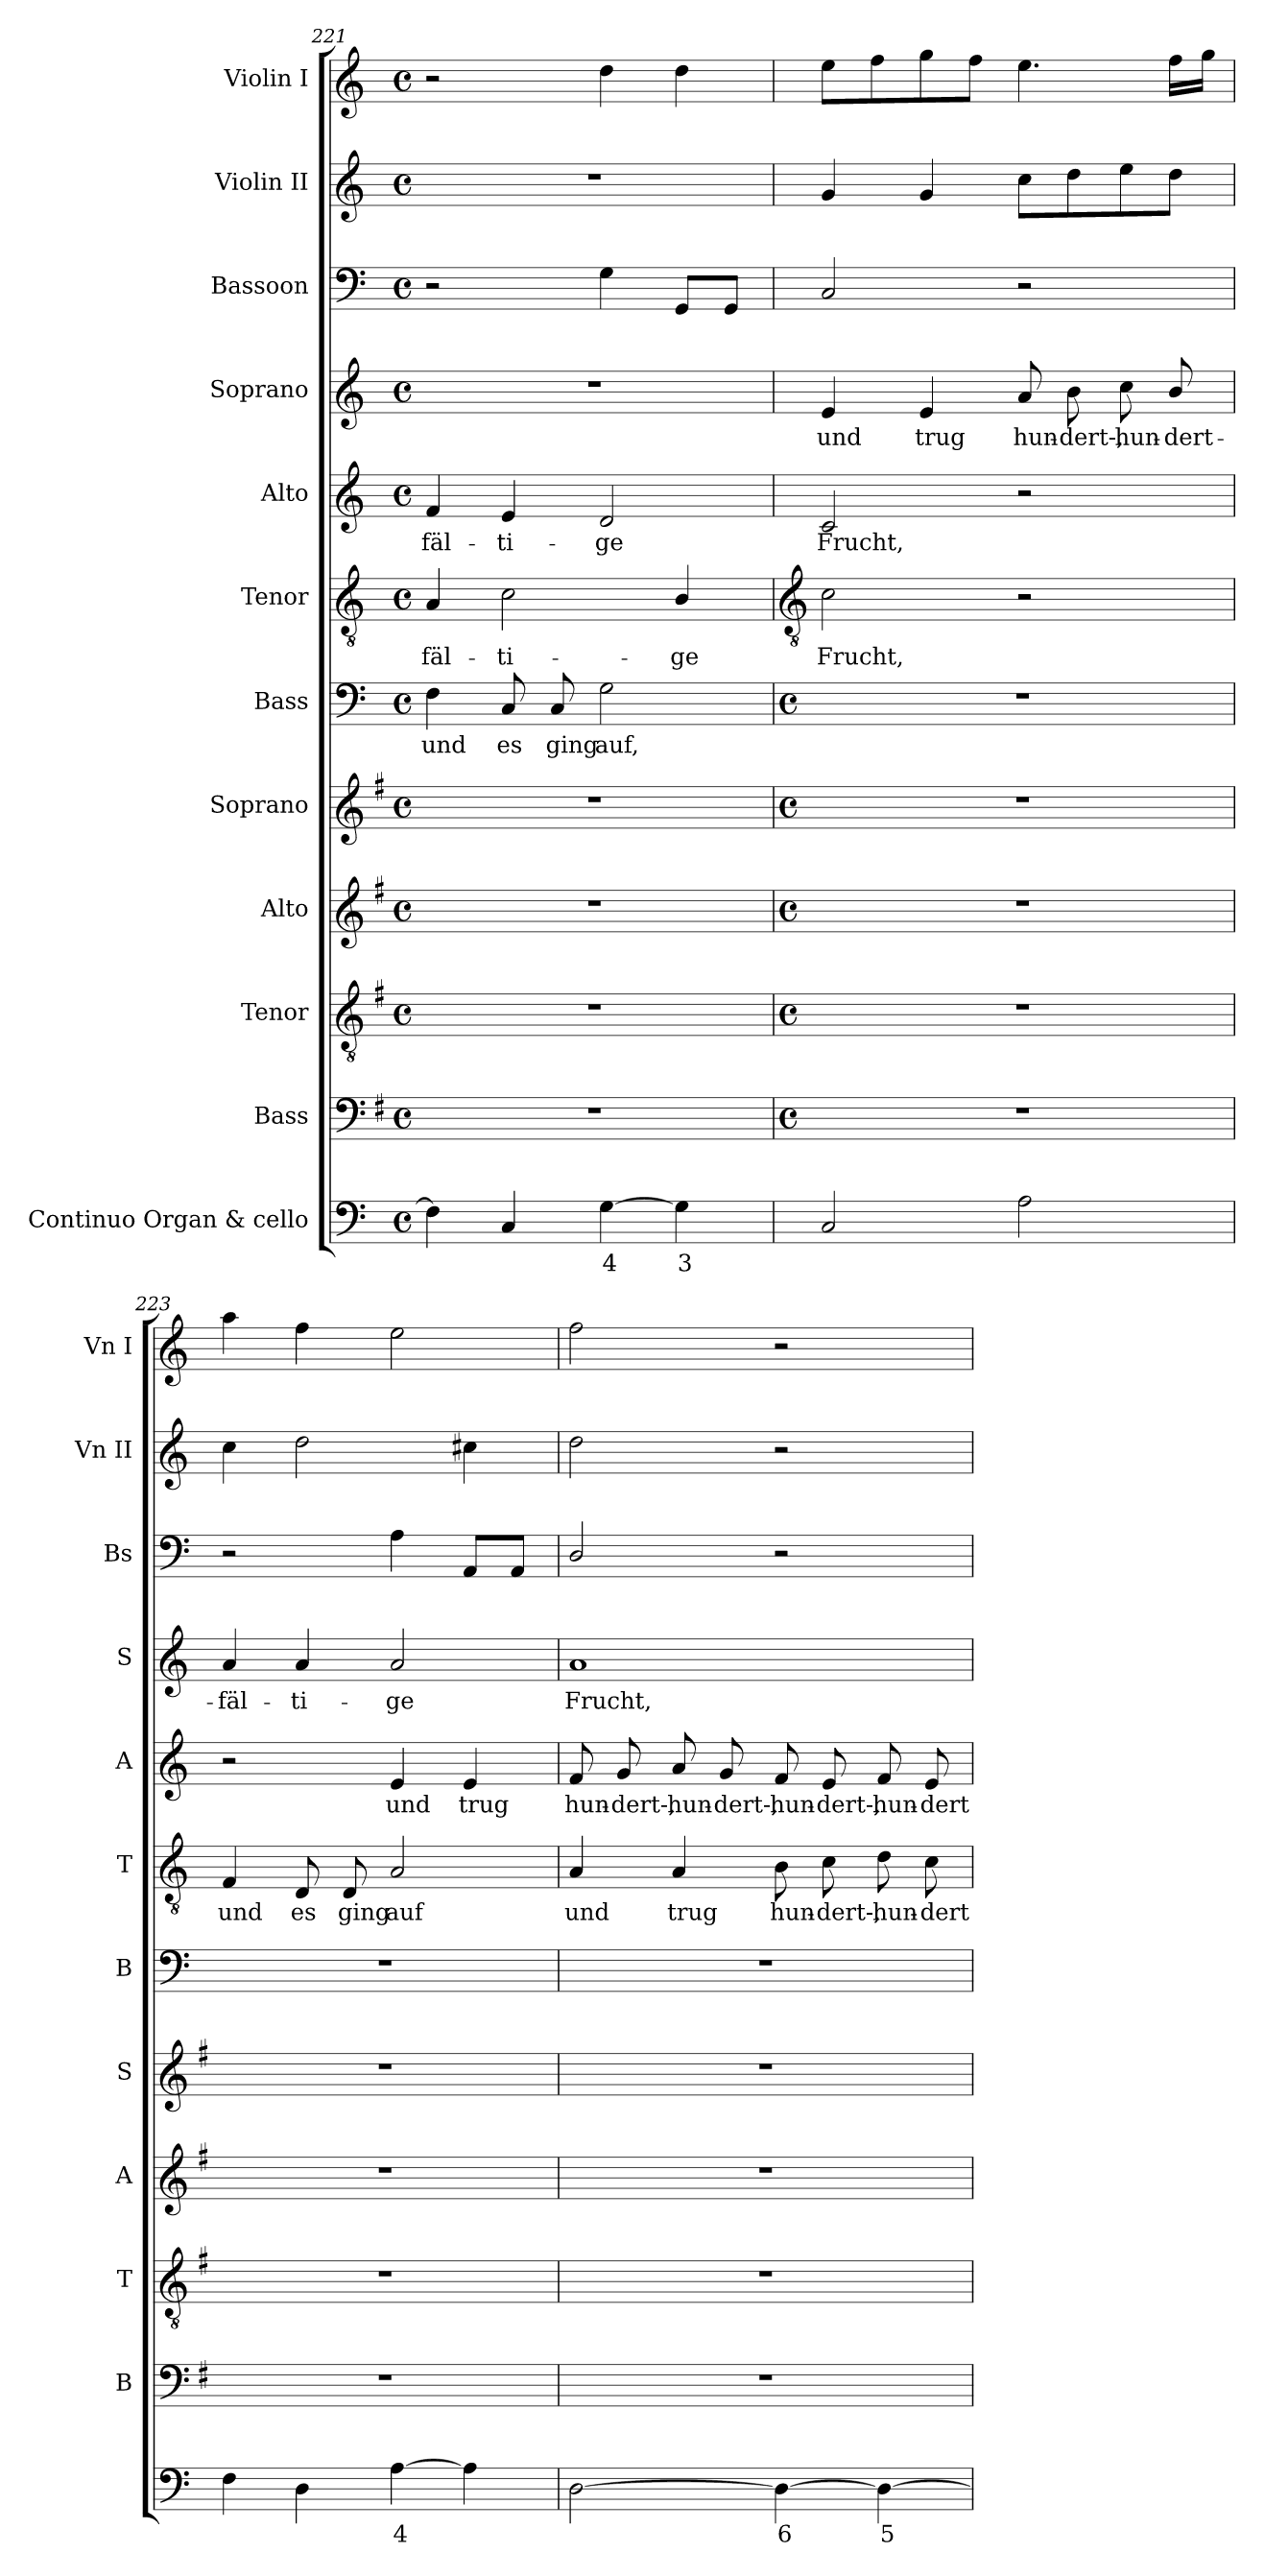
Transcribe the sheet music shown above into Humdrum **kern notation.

**kern	**text	**kern	**kern	**kern	**kern	**kern	**text	**kern	**text	**kern	**text	**kern	**text	**kern	**kern	**kern
*part12	*part12	*part11	*part10	*part9	*part8	*part7	*part7	*part6	*part6	*part5	*part5	*part4	*part4	*part3	*part2	*part1
*staff12	*staff12	*staff11	*staff10	*staff9	*staff8	*staff7	*staff7	*staff6	*staff6	*staff5	*staff5	*staff4	*staff4	*staff3	*staff2	*staff1
*I"Continuo Organ & cello	*	*I"Bass	*I"Tenor	*I"Alto	*I"Soprano	*I"Bass	*	*I"Tenor	*	*I"Alto	*	*I"Soprano	*	*I"Bassoon	*I"Violin II	*I"Violin I
*	*	*I'B	*I'T	*I'A	*I'S	*I'B	*	*I'T	*	*I'A	*	*I'S	*	*I'Bs	*I'Vn II	*I'Vn I
*clefF4	*	*clefF4	*clefGv2	*clefG2	*clefG2	*clefF4	*	*clefGv2	*	*clefG2	*	*clefG2	*	*clefF4	*clefG2	*clefG2
*	*	*ITrd4c7	*ITrd4c7	*ITrd4c7	*ITrd4c7	*	*	*	*	*	*	*	*	*	*	*
*k[]	*	*k[]	*k[]	*k[]	*k[]	*k[]	*	*k[]	*	*k[]	*	*k[]	*	*k[]	*k[]	*k[]
*C:	*	*C:	*C:	*C:	*C:	*C:	*	*C:	*	*C:	*	*C:	*	*C:	*C:	*C:
*M4/4	*	*M4/4	*M4/4	*M4/4	*M4/4	*M4/4	*	*M4/4	*	*M4/4	*	*M4/4	*	*M4/4	*M4/4	*M4/4
*met(c)	*	*met(c)	*met(c)	*met(c)	*met(c)	*met(c)	*	*met(c)	*	*met(c)	*	*met(c)	*	*met(c)	*met(c)	*met(c)
=221	=221	=221	=221	=221	=221	=221	=221	=221	=221	=221	=221	=221	=221	=221	=221	=221
!	!	!	!	!	!	!	!LO:LY:b	!	!LO:LY:b	!	!LO:LY:b	!	!	!	!	!
4F]	.	1r	1r	1r	1r	4F	und	4A	-fäl-	4f	-fäl-	1r	.	2r	1r	2r
!	!	!	!	!	!	!	!LO:LY:b	!	!LO:LY:b	!	!LO:LY:b	!	!	!	!	!
4C	.	.	.	.	.	8C	es	2c	-ti-	4e	-ti-	.	.	.	.	.
!	!	!	!	!	!	!	!LO:LY:b	!	!	!	!	!	!	!	!	!
.	.	.	.	.	.	8C	ging	.	.	.	.	.	.	.	.	.
!	!LO:LY:b	!	!	!	!	!	!LO:LY:b	!	!	!	!LO:LY:b	!	!	!	!	!
[4G	4	.	.	.	.	2G	auf,	.	.	2d	-ge	.	.	4G	.	4dd
!	!LO:LY:b	!	!	!	!	!	!	!	!LO:LY:b	!	!	!	!	!	!	!
4G]	3	.	.	.	.	.	.	4B/	-ge	.	.	.	.	8GGL	.	4dd
.	.	.	.	.	.	.	.	.	.	.	.	.	.	8GGJ	.	.
!!LO:LB:g=z
=222	=222	=222	=222	=222	=222	=222	=222	=222	=222	=222	=222	=222	=222	=222	=222	=222
*	*	*	*	*	*	*	*	*clefGv2	*	*	*	*	*	*	*	*
*	*	*M4/4	*M4/4	*M4/4	*M4/4	*M4/4	*	*	*	*	*	*	*	*	*	*
*	*	*met(c)	*met(c)	*met(c)	*met(c)	*met(c)	*	*	*	*	*	*	*	*	*	*
!	!	!	!	!	!	!	!	!	!LO:LY:b	!	!LO:LY:b	!	!LO:LY:b	!	!	!
2C	.	1r	1r	1r	1r	1r	.	2c	Frucht,	2c	Frucht,	4e	und	2C	4g	8eeL
.	.	.	.	.	.	.	.	.	.	.	.	.	.	.	.	8ff
!	!	!	!	!	!	!	!	!	!	!	!	!	!LO:LY:b	!	!	!
.	.	.	.	.	.	.	.	.	.	.	.	4e	trug	.	4g	8gg
.	.	.	.	.	.	.	.	.	.	.	.	.	.	.	.	8ffJ
!	!	!	!	!	!	!	!	!	!	!	!	!	!LO:LY:b	!	!	!
2A	.	.	.	.	.	.	.	2r	.	2r	.	8a	hun-	2r	8ccL	4.ee
!	!	!	!	!	!	!	!	!	!	!	!	!	!LO:LY:b	!	!	!
.	.	.	.	.	.	.	.	.	.	.	.	8b	-dert-,	.	8dd	.
!	!	!	!	!	!	!	!	!	!	!	!	!	!LO:LY:b	!	!	!
.	.	.	.	.	.	.	.	.	.	.	.	8cc	hun-	.	8ee	.
!	!	!	!	!	!	!	!	!	!	!	!	!	!LO:LY:b	!	!	!
.	.	.	.	.	.	.	.	.	.	.	.	8b/	-dert-	.	8ddJ	16ffLL
.	.	.	.	.	.	.	.	.	.	.	.	.	.	.	.	16ggJJ
=223	=223	=223	=223	=223	=223	=223	=223	=223	=223	=223	=223	=223	=223	=223	=223	=223
!	!	!	!	!	!	!	!	!	!LO:LY:b	!	!	!	!LO:LY:b	!	!	!
4F	.	1r	1r	1r	1r	1r	.	4F	und	2r	.	4a	-fäl-	2r	4cc	4aa
!	!	!	!	!	!	!	!	!	!LO:LY:b	!	!	!	!LO:LY:b	!	!	!
4D	.	.	.	.	.	.	.	8D	es	.	.	4a	-ti-	.	2dd	4ff
!	!	!	!	!	!	!	!	!	!LO:LY:b	!	!	!	!	!	!	!
.	.	.	.	.	.	.	.	8D	ging	.	.	.	.	.	.	.
!	!LO:LY:b	!	!	!	!	!	!	!	!LO:LY:b	!	!LO:LY:b	!	!LO:LY:b	!	!	!
[4A	4	.	.	.	.	.	.	2A	auf	4e	und	2a	-ge	4A	.	2ee
!	!	!	!	!	!	!	!	!	!	!	!LO:LY:b	!	!	!	!	!
4A]	.	.	.	.	.	.	.	.	.	4e	trug	.	.	8AAL	4cc#X	.
.	.	.	.	.	.	.	.	.	.	.	.	.	.	8AAJ	.	.
=224	=224	=224	=224	=224	=224	=224	=224	=224	=224	=224	=224	=224	=224	=224	=224	=224
!	!	!	!	!	!	!	!	!	!LO:LY:b	!	!LO:LY:b	!	!LO:LY:b	!	!	!
[2D	.	1r	1r	1r	1r	1r	.	4A	und	8f	hun-	1a	Frucht,	2D/	2dd	2ff
!	!	!	!	!	!	!	!	!	!	!	!LO:LY:b	!	!	!	!	!
.	.	.	.	.	.	.	.	.	.	8g	-dert-,	.	.	.	.	.
!	!	!	!	!	!	!	!	!	!LO:LY:b	!	!LO:LY:b	!	!	!	!	!
.	.	.	.	.	.	.	.	4A	trug	8a	hun-	.	.	.	.	.
!	!	!	!	!	!	!	!	!	!	!	!LO:LY:b	!	!	!	!	!
.	.	.	.	.	.	.	.	.	.	8g	-dert-,	.	.	.	.	.
!	!LO:LY:b	!	!	!	!	!	!	!	!LO:LY:b	!	!LO:LY:b	!	!	!	!	!
4D_	6	.	.	.	.	.	.	8B	hun-	8f	hun-	.	.	2r	2r	2r
!	!	!	!	!	!	!	!	!	!LO:LY:b	!	!LO:LY:b	!	!	!	!	!
.	.	.	.	.	.	.	.	8c	-dert-,	8e	-dert-,	.	.	.	.	.
!	!LO:LY:b	!	!	!	!	!	!	!	!LO:LY:b	!	!LO:LY:b	!	!	!	!	!
4D_	5	.	.	.	.	.	.	8d	hun-	8f	hun-	.	.	.	.	.
!	!	!	!	!	!	!	!	!	!LO:LY:b	!	!LO:LY:b	!	!	!	!	!
.	.	.	.	.	.	.	.	8c	-dert-	8e	-dert-	.	.	.	.	.
=	=	=	=	=	=	=	=	=	=	=	=	=	=	=	=	=
*-	*-	*-	*-	*-	*-	*-	*-	*-	*-	*-	*-	*-	*-	*-	*-	*-
